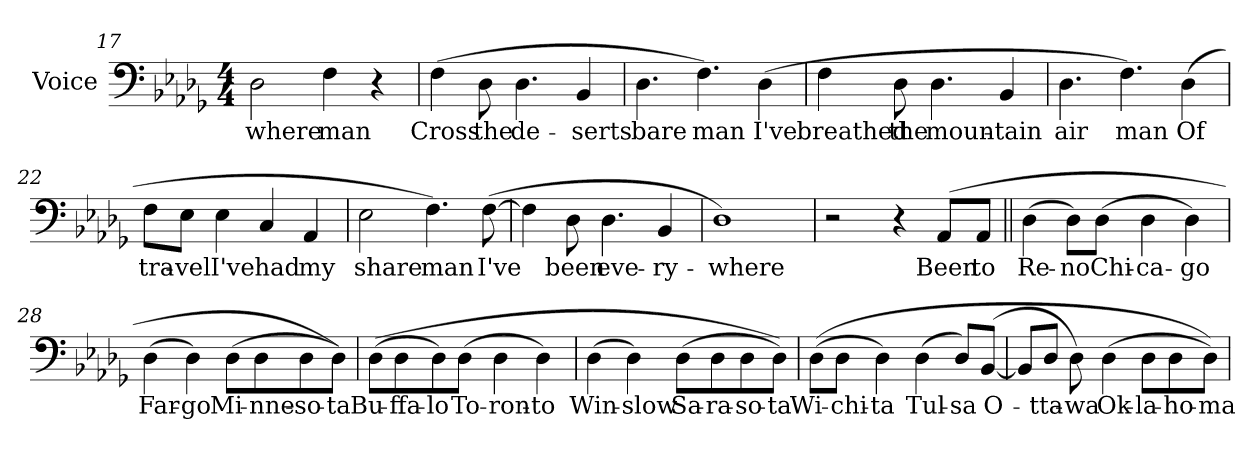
**kern	**text
*part1	*part1
*staff1	*staff1
*I"Voice	*
*I'Voice	*
*clefF4	*
*k[b-e-a-d-g-]	*
*D-:	*
*M4/4	*
=17	=17
!	!LO:LY:b:color=#000000
2D-i\	-where
!	!LO:LY:b:color=#000000
4Fi\	man
4r	.
=18	=18
!	!LO:LY:b:color=#000000
(4Fi\	Cross
!	!LO:LY:b:color=#000000
8D-i\	the
!	!LO:LY:b:color=#000000
4.D-i\	de-
!	!LO:LY:b:color=#000000
4BB-i/	-serts
=19	=19
!	!LO:LY:b:color=#000000
4.D-i\	bare
!	!LO:LY:b:color=#000000
4.Fi\)	man
!	!LO:LY:b:color=#000000
(4D-i\	I've
!!LO:LB:g=z
=20	=20
!	!LO:LY:b:color=#000000
4Fi\	breathed
!	!LO:LY:b:color=#000000
8D-i\	the
!	!LO:LY:b:color=#000000
4.D-i\	moun-
!	!LO:LY:b:color=#000000
4BB-i/	-tain
=21	=21
!	!LO:LY:b:color=#000000
4.D-i\	air
!	!LO:LY:b:color=#000000
4.Fi\)	man
!	!LO:LY:b:color=#000000
(4D-i\	Of
=22	=22
!	!LO:LY:b:color=#000000
8Fi\L	tra-
!	!LO:LY:b:color=#000000
8E-i\J	-vel
!	!LO:LY:b:color=#000000
4E-i\	I've
!	!LO:LY:b:color=#000000
4Ci/	had
!	!LO:LY:b:color=#000000
4AA-i/	my
=23	=23
!	!LO:LY:b:color=#000000
2E-i\	share
!	!LO:LY:b:color=#000000
4.Fi\)	man
!	!LO:LY:b:color=#000000
([8Fi\	I've
=24	=24
4Fi\]	.
!	!LO:LY:b:color=#000000
8D-i\	been
!	!LO:LY:b:color=#000000
4.D-i\	eve-
!	!LO:LY:b:color=#000000
4BB-i/	-ry-
!!LO:LB:g=z
=25	=25
!	!LO:LY:b:color=#000000
1D-i)	-where
=26	=26
2r	.
4r	.
!	!LO:LY:b:color=#000000
(8AA-i/L	Been
!	!LO:LY:b:color=#000000
8AA-i/J	to
=27||	=27||
!	!LO:LY:b:color=#000000
(4D-i\	Re-
!	!LO:LY:b:color=#000000
8D-i\L)	-no
!	!LO:LY:b:color=#000000
(8D-i\J	Chi-
!	!LO:LY:b:color=#000000
4D-i\	-ca-
!	!LO:LY:b:color=#000000
4D-i\)	-go
=28	=28
!	!LO:LY:b:color=#000000
(4D-i\	Far-
!	!LO:LY:b:color=#000000
4D-i\)	-go
!	!LO:LY:b:color=#000000
(8D-i\L	Mi-
!	!LO:LY:b:color=#000000
8D-i\	-nne-
!	!LO:LY:b:color=#000000
8D-i\	-so-
!	!LO:LY:b:color=#000000
8D-i\J))	-ta
=29	=29
!	!LO:LY:b:color=#000000
((8D-i\L	Bu-
!	!LO:LY:b:color=#000000
8D-i\	-ffa-
!	!LO:LY:b:color=#000000
8D-i\)	-lo
!	!LO:LY:b:color=#000000
(8D-i\J	To-
!	!LO:LY:b:color=#000000
4D-i\	-ron-
!	!LO:LY:b:color=#000000
4D-i\)	-to
!!LO:PB:g=z
=30	=30
!	!LO:LY:b:color=#000000
(4D-i\	Win-
!	!LO:LY:b:color=#000000
4D-i\)	-slow
!	!LO:LY:b:color=#000000
(8D-i\L	Sa-
!	!LO:LY:b:color=#000000
8D-i\	-ra-
!	!LO:LY:b:color=#000000
8D-i\	-so-
!	!LO:LY:b:color=#000000
8D-i\J))	-ta
=31	=31
!	!LO:LY:b:color=#000000
((8D-i\L	Wi-
!	!LO:LY:b:color=#000000
8D-i\J	-chi-
!	!LO:LY:b:color=#000000
4D-i\)	-ta
!	!LO:LY:b:color=#000000
(4D-i\	Tul-
!	!LO:LY:b:color=#000000
8D-i/L)	-sa
!	!LO:LY:b:color=#000000
([8BB-i/J	O-
=32	=32
8BB-i/L]	.
!	!LO:LY:b:color=#000000
8D-i/J	-tta-
!	!LO:LY:b:color=#000000
8D-i\)	-wa
!	!LO:LY:b:color=#000000
(4D-i\	Ok-
!	!LO:LY:b:color=#000000
8D-i\L	-la-
!	!LO:LY:b:color=#000000
8D-i\	-ho-
!	!LO:LY:b:color=#000000
8D-i\J))	-ma
=	=
*-	*-
